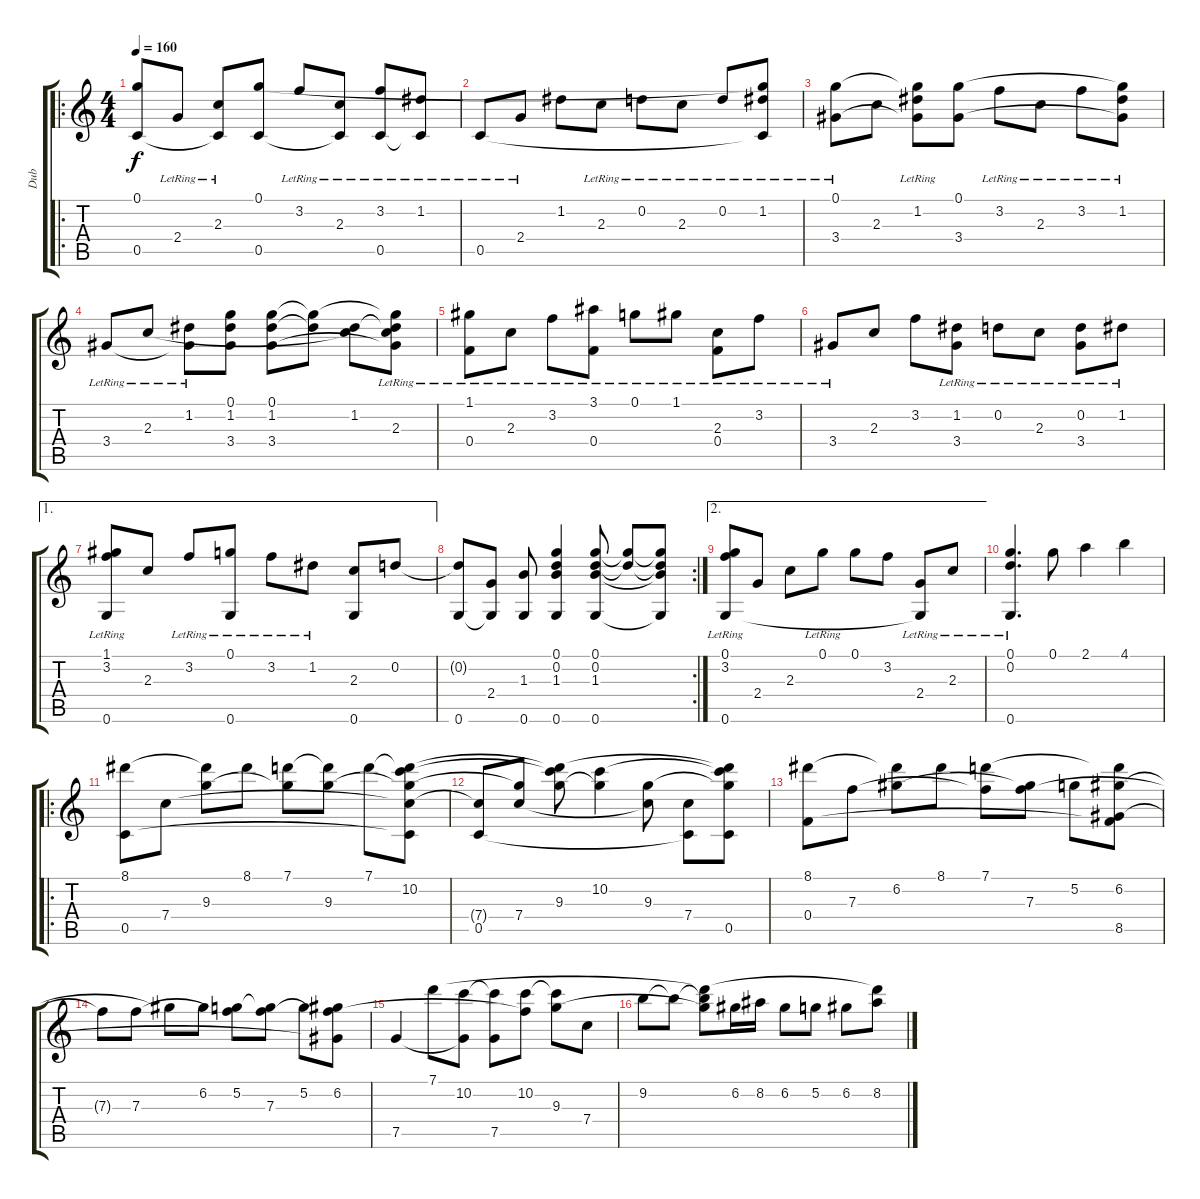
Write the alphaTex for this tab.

\track ("Dub" "Dub") {instrument acousticguitarnylon}
\staff {score tabs}
\tuning (G4 D4 Bb3 F3 C3 G2) {hide}
\ro
\ts (4 4)
\tempo 160
\clef g2
\ks c
(0.1 0.5).8{dy f} 2.4{lr}.8 (2.3{lr} 0.5{t}).8 (0.1 0.5).8 3.2{lr}.8 (2.3{lr} 0.5{t}).8 (3.2{lr} 0.5).8 (1.2{lr} 0.5{t}).8 |
0.5{lr}.8 2.4{lr}.8 1.2.8 2.3{lr}.8 0.2{lr}.8 2.3{lr}.8 0.2{lr}.8 (0.1{t} 1.2{lr} 0.5{t}).8 |
(0.1{lr} 3.4).8 2.3.8 (0.1{t} 1.2{lr} 3.4{t}).8 (0.1 3.4).8 3.2{lr}.8 2.3{lr}.8 3.2{lr}.8 (0.1{t} 1.2{lr} 3.4{t}).8 |
3.4{lr}.8 2.3{lr}.8 (1.2{lr} 3.4{t}).8 (0.1 1.2 3.4).8 (0.1 1.2 3.4).8 (0.1{t} 1.2{t}).8 (1.2 2.3{t}).8 (0.1{t} 1.2{t} 2.3{lr} 3.4{t}).8 |
(1.1 0.4{lr}).8 2.3{lr}.8 3.2{lr}.8 (3.1{lr} 0.4).8 0.1{lr}.8 1.1{lr}.8 (2.3{lr} 0.4{lr}).8 3.2{lr}.8 |
3.4{lr}.8 2.3.8 3.2.8 (1.2{lr} 3.4{lr}).8 0.2{lr}.8 2.3{lr}.8 (0.2{lr} 3.4{lr}).8 1.2{lr}.8 |
\ae 1
(1.1{lr} 3.2{lr} 0.6{lr}).8 2.3.8 3.2{lr}.8 (0.1{lr} 0.6{lr}).8 3.2{lr}.8 1.2{lr}.8 (2.3 0.6).8 0.2.8 |
\rc 2
(0.2{t} 0.6).8 (2.4 0.6{t}).8 (1.3 0.6).8 (0.1 0.2 1.3 0.6).4 (0.1 0.2 1.3 0.6).8 (0.1{t} 0.2{t}).8 (0.1{t} 0.2{t} 1.3{t} 0.6{t}).8 |
\ae 2
(0.1{lr} 3.2 0.6).8 2.4.8 2.3.8 0.1{lr}.8 0.1.8 3.2.8 (2.4{lr} 0.6{t}).8 2.3{lr}.8 |
(0.1{lr} 0.2{lr} 0.6{lr}).4{d} 0.1.8 2.1.4 4.1.4 |
\ro
(8.1 0.5).8 7.4.8 (8.1{t} 9.3).8 8.1.8 (7.1 9.3{t}).8 (7.1{t} 9.3).8 7.1.8 (7.1{t} 10.2 9.3{t} 7.4{t} 0.5{t}).8 |
(7.4{t} 0.5).8 (9.3{t} 7.4).8 (7.1{t} 10.2{t} 9.3).8 (10.2 9.3{t}).4 (9.3 7.4{t}).8 (7.4 0.5{t}).8 (7.1{t} 10.2{t} 9.3{t} 0.5).8 |
(8.1 0.4).8 7.3.8 (8.1{t} 6.2).8 8.1.8 (7.1 7.3{t}).8 (6.2{t} 7.3).8 5.2.8 (7.1{t} 6.2 0.4{t} 8.5).8 |
7.3{t}.8 7.3.8 6.2{t}.8 6.2.8 (5.2 7.3{t}).8 (5.2{t} 7.3).8 5.2.8 (6.2 7.3{t} 8.5{t}).8 |
7.5.4 7.1.8 (10.2 7.5{t}).8 (10.2{t} 7.5).8 (10.2 7.3{t}).8 (10.2{t} 9.3).8 7.4.8 |
9.2.8 9.2{t}.8 (7.1{t} 9.2{t} 9.3{t}).8 6.2.16 8.2.16 6.2.8 5.2.8 6.2.8 (7.1{t} 8.2).8
